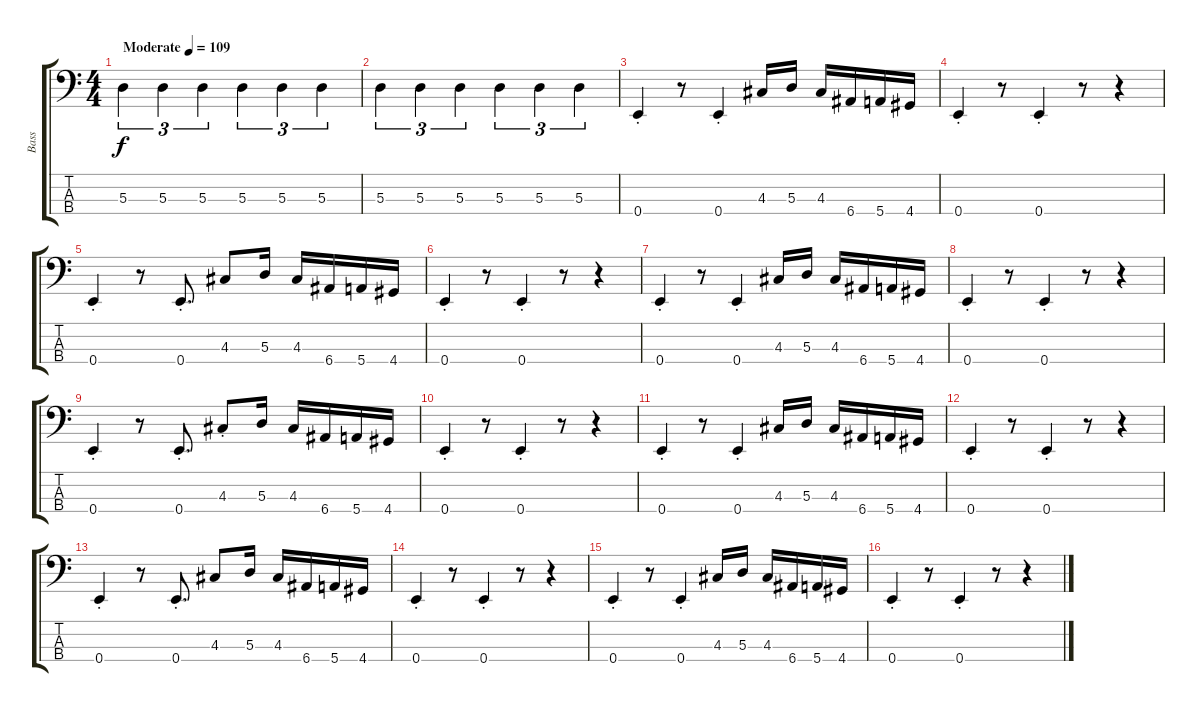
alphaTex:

\track ("Bass" "Bass") {instrument electricbassfinger}
\staff {score tabs}
\tuning (G2 D2 A1 E1) {hide}
\ts (4 4)
\tempo (109 "Moderate")
\clef f4
\ks c
5.3.4{tu (3 2) dy f instrument electricbassfinger} 5.3.4{tu (3 2)} 5.3.4{tu (3 2)} 5.3.4{tu (3 2)} 5.3.4{tu (3 2)} 5.3.4{tu (3 2)} |
5.3.4{tu (3 2)} 5.3.4{tu (3 2)} 5.3.4{tu (3 2)} 5.3.4{tu (3 2)} 5.3.4{tu (3 2)} 5.3.4{tu (3 2)} |
0.4{st}.4 r.8 0.4{st}.4 4.3.16 5.3.16 4.3.16 6.4.16 5.4.16 4.4.16 |
0.4{st}.4 r.8 0.4{st}.4 r.8 r.4 |
0.4{st}.4 r.8 0.4{st}.8{d} 4.3.8 5.3.16 4.3.16 6.4.16 5.4.16 4.4.16 |
0.4{st}.4 r.8 0.4{st}.4 r.8 r.4 |
0.4{st}.4 r.8 0.4{st}.4 4.3.16 5.3.16 4.3.16 6.4.16 5.4.16 4.4.16 |
0.4{st}.4 r.8 0.4{st}.4 r.8 r.4 |
0.4{st}.4 r.8 0.4{st}.8{d} 4.3{st}.8 5.3.16 4.3.16 6.4.16 5.4.16 4.4.16 |
0.4{st}.4 r.8 0.4{st}.4 r.8 r.4 |
0.4{st}.4 r.8 0.4{st}.4 4.3.16 5.3.16 4.3.16 6.4.16 5.4.16 4.4.16 |
0.4{st}.4 r.8 0.4{st}.4 r.8 r.4 |
0.4{st}.4 r.8 0.4{st}.8{d} 4.3.8 5.3.16 4.3.16 6.4.16 5.4.16 4.4.16 |
0.4{st}.4 r.8 0.4{st}.4 r.8 r.4 |
0.4{st}.4 r.8 0.4{st}.4 4.3.16 5.3.16 4.3.16 6.4.16 5.4.16 4.4.16 |
0.4{st}.4 r.8 0.4{st}.4 r.8 r.4
